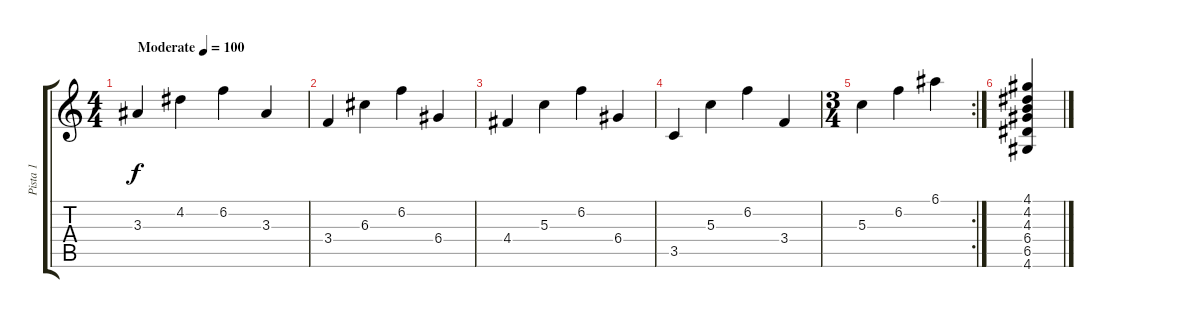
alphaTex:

\track ("Pista 1" "Pista 1") {instrument acousticguitarsteel}
\staff {score tabs}
\tuning (E4 B3 G3 D3 A2 E2) {hide}
\ts (4 4)
\tempo (100 "Moderate")
\clef g2
\ks c
3.3.4{dy f instrument acousticguitarsteel} 4.2.4 6.2.4 3.3.4 |
3.4.4 6.3.4 6.2.4 6.4.4 |
4.4.4 5.3.4 6.2.4 6.4.4 |
3.5.4 5.3.4 6.2.4 3.4.4 |
\rc 2
\ts (3 4)
5.3.4 6.2.4 6.1.4 |
(4.1 4.2 4.3 6.4 6.5 4.6).4
